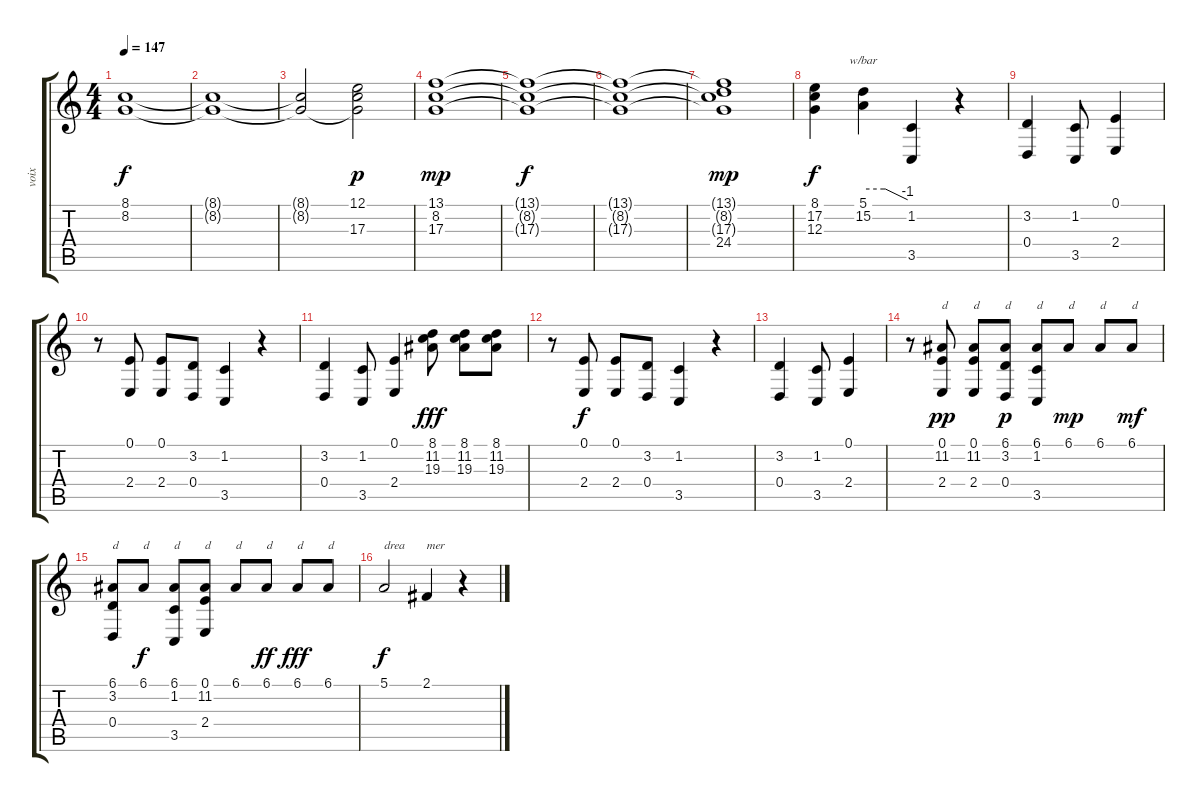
\track ("voix" "voix") {instrument piccolo}
\staff {score tabs}
\tuning (E4 B3 G3 D3 A2 E2) {hide}
\ts (4 4)
\tempo 147
\clef g2
\ks c
(8.1{t} 8.2{t}).1{dy f} |
(8.1{t} 8.2{t}).1 |
(8.1{t} 8.2{t}).2 (12.1 8.2{t} 17.3).2{dy p} |
(13.1 8.2 17.3).1{dy mp} |
(13.1{t} 8.2{t} 17.3{t}).1{dy f} |
(13.1{t} 8.2{t} 17.3{t}).1 |
(13.1{t} 8.2{t} 17.3{t} 24.4).1{dy mp} |
(8.1 17.2 12.3).4{dy f} (5.1 15.2).4{tbe (custom default 0 0 28 0 30 0 60 -4)} (1.2 3.5).4 r.4 |
(3.2 0.4).4 (1.2 3.5).8 (0.1 2.4).4 |
r.8 (0.1 2.4).8 (0.1 2.4).8 (3.2 0.4).8 (1.2 3.5).4 r.4 |
(3.2 0.4).4 (1.2 3.5).8 (0.1 2.4).4 (8.1 11.2 19.3).8{dy fff} (8.1 11.2 19.3).8 (8.1 11.2 19.3).8 |
r.8 (0.1 2.4).8{dy f} (0.1 2.4).8 (3.2 0.4).8 (1.2 3.5).4 r.4 |
(3.2 0.4).4 (1.2 3.5).8 (0.1 2.4).4 |
r.8 (0.1 11.2 2.4).8{txt "d" dy pp} (0.1 11.2 2.4).8{txt "d"} (6.1 3.2 0.4).8{txt "d" dy p} (6.1 1.2 3.5).8{txt "d"} 6.1.8{txt "d" dy mp} 6.1.8{txt "d"} 6.1.8{txt "d" dy mf} |
(6.1 3.2 0.4).8{txt "d"} 6.1.8{txt "d" dy f} (6.1 1.2 3.5).8{txt "d"} (0.1 11.2 2.4).8{txt "d"} 6.1.8{txt "d"} 6.1.8{txt "d" dy ff} 6.1.8{txt "d" dy fff} 6.1.8{txt "d"} |
5.1.2{txt "drea" dy f} 2.1.4{txt "mer"} r.4
